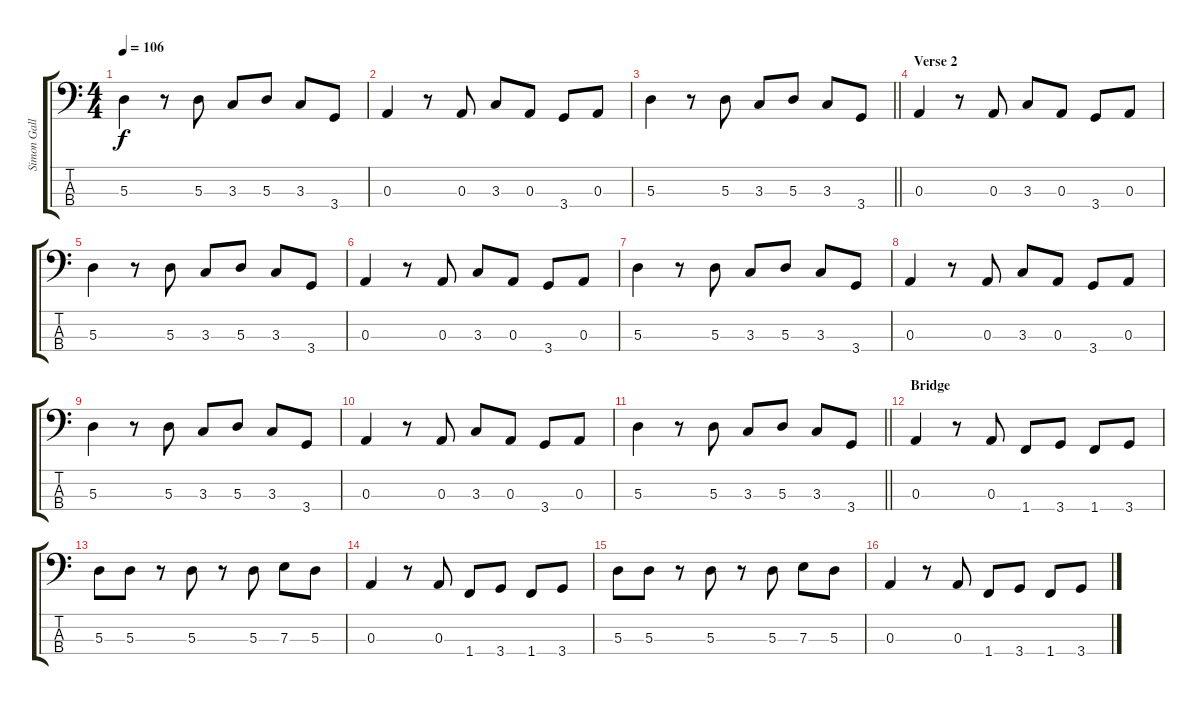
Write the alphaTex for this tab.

\track ("Simon Gallup" "Simon Gall") {instrument electricbasspick}
\staff {score tabs}
\tuning (G2 D2 A1 E1) {hide}
\ts (4 4)
\tempo 106
\clef f4
\ks c
5.3.4{dy f} r.8 5.3.8 3.3.8 5.3.8 3.3.8 3.4.8 |
0.3.4 r.8 0.3.8 3.3.8 0.3.8 3.4.8 0.3.8 |
\barLineRight lightlight
5.3.4 r.8 5.3.8 3.3.8 5.3.8 3.3.8 3.4.8 |
\section ("" "Verse 2")
0.3.4 r.8 0.3.8 3.3.8 0.3.8 3.4.8 0.3.8 |
5.3.4 r.8 5.3.8 3.3.8 5.3.8 3.3.8 3.4.8 |
0.3.4 r.8 0.3.8 3.3.8 0.3.8 3.4.8 0.3.8 |
5.3.4 r.8 5.3.8 3.3.8 5.3.8 3.3.8 3.4.8 |
0.3.4 r.8 0.3.8 3.3.8 0.3.8 3.4.8 0.3.8 |
5.3.4 r.8 5.3.8 3.3.8 5.3.8 3.3.8 3.4.8 |
0.3.4 r.8 0.3.8 3.3.8 0.3.8 3.4.8 0.3.8 |
\barLineRight lightlight
5.3.4 r.8 5.3.8 3.3.8 5.3.8 3.3.8 3.4.8 |
\section ("" "Bridge")
0.3.4 r.8 0.3.8 1.4.8 3.4.8 1.4.8 3.4.8 |
5.3.8 5.3.8 r.8 5.3.8 r.8 5.3.8 7.3.8 5.3.8 |
0.3.4 r.8 0.3.8 1.4.8 3.4.8 1.4.8 3.4.8 |
5.3.8 5.3.8 r.8 5.3.8 r.8 5.3.8 7.3.8 5.3.8 |
0.3.4 r.8 0.3.8 1.4.8 3.4.8 1.4.8 3.4.8
